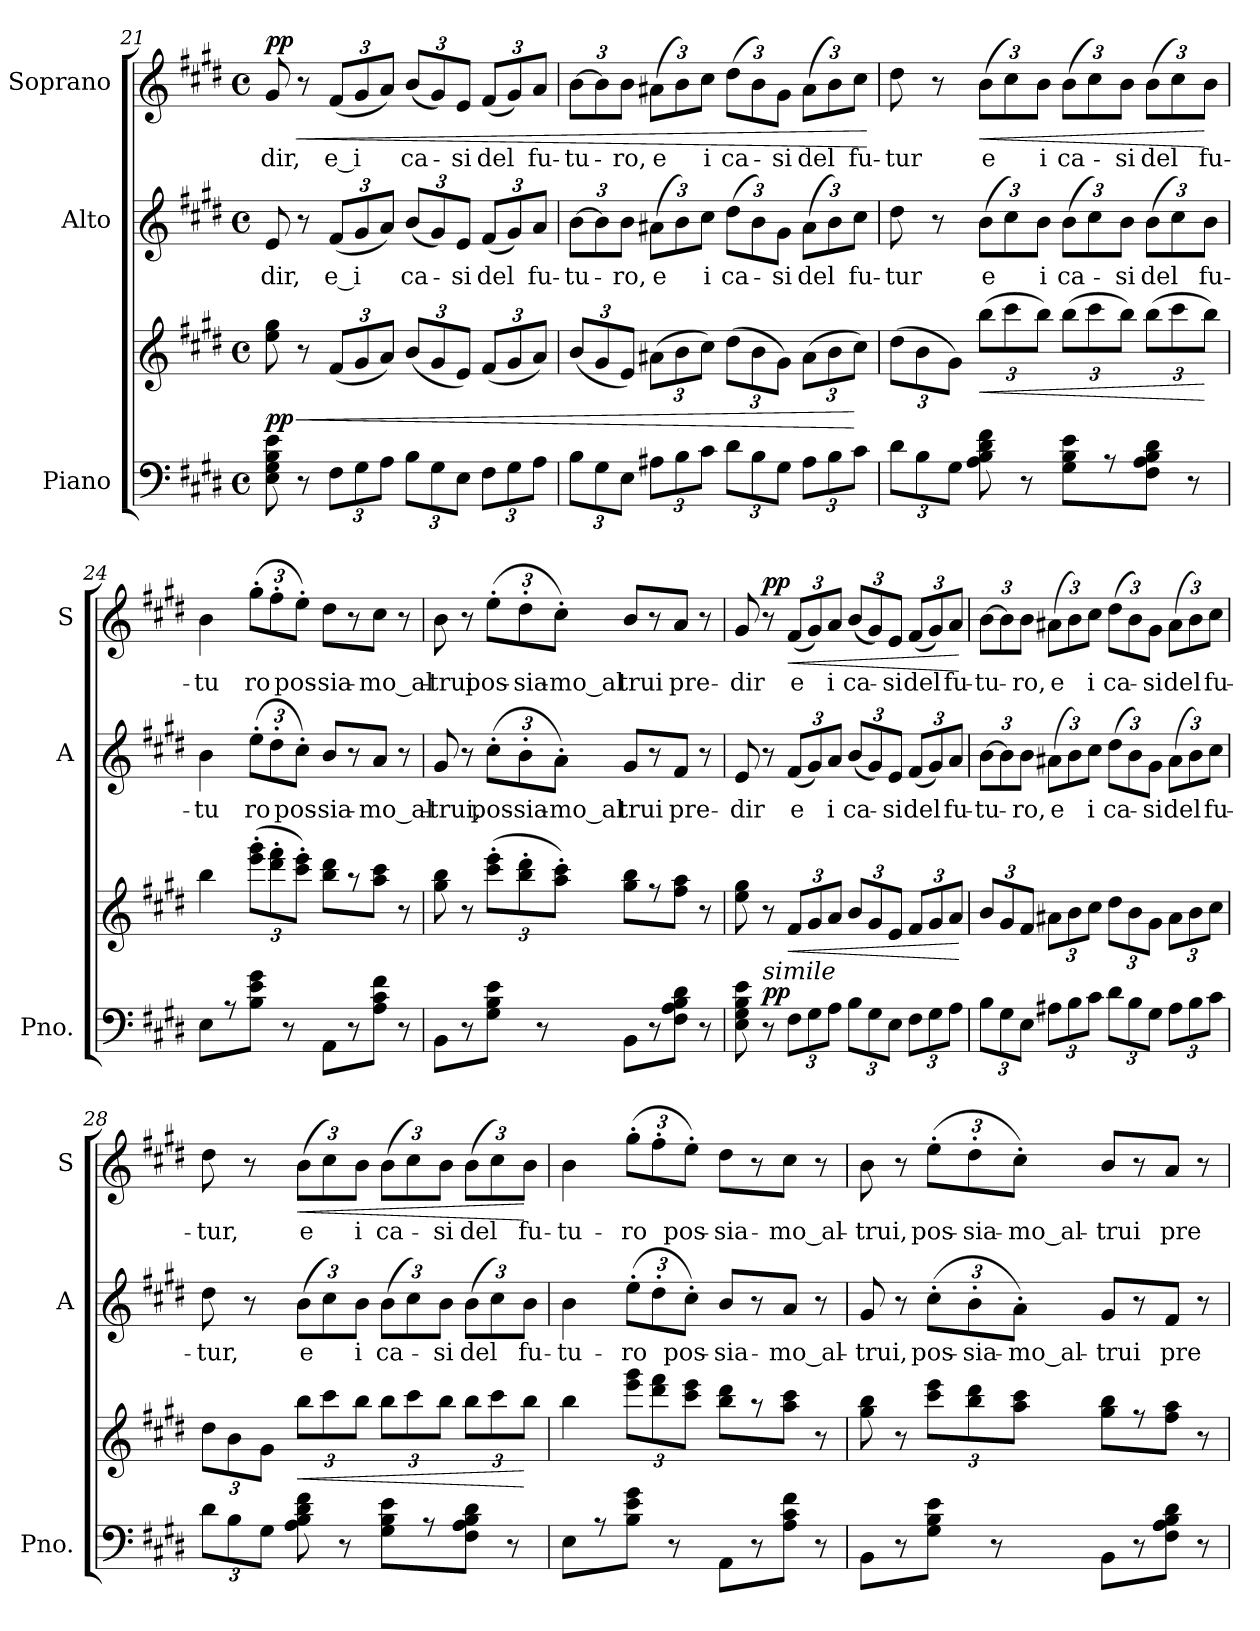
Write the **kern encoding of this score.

**kern	**kern	**dynam	**kern	**text	**kern	**text	**dynam
*part3	*part3	*part3	*part2	*part2	*part1	*part1	*part1
*staff4	*staff3	*staff3/4	*staff2	*staff2	*staff1	*staff1	*staff1
*I"Piano	*	*	*I"Alto	*	*I"Soprano	*	*
*I'Pno.	*	*	*I'A	*	*I'S	*	*
!!LO:PB:g=z
*clefF4	*clefG2	*	*clefG2	*	*clefG2	*	*
*k[f#c#g#d#]	*k[f#c#g#d#]	*	*k[f#c#g#d#]	*	*k[f#c#g#d#]	*	*
*E:	*E:	*	*E:	*	*E:	*	*
*M4/4	*M4/4	*	*M4/4	*	*M4/4	*	*
*met(c)	*met(c)	*	*met(c)	*	*met(c)	*	*
=21	=21	=21	=21	=21	=21	=21	=21
!	!	!LO:HP:b	!	!LO:LY:b	!	!LO:LY:b	!LO:HP:b
!	!	!LO:DY:n=1:b	!	!	!	!	!LO:DY:n=1:a
8E\ 8G#\ 8B\ 8e\	8ee\ 8gg#\	< pp	8e/	-dir,	8g#/	-dir,	< pp
8r	8r	.	8r	.	8r	.	.
!	!	!	!	!LO:LY:b	!	!LO:LY:b	!
12F#\L	(<12f#/L	.	(<12f#/L	e_i	(<12f#/L	e_i	.
12G#\	12g#/	.	12g#/	.	12g#/	.	.
12A\J	12a/J)	.	12a/J)	.	12a/J)	.	.
!	!	!	!	!LO:LY:b	!	!LO:LY:b	!
12B\L	(<12b/L	.	(<12b/L	ca-	(<12b/L	ca-	.
12G#\	12g#/	.	12g#/)	.	12g#/)	.	.
!	!	!	!	!LO:LY:b	!	!LO:LY:b	!
12E\J	12e/J)	.	12e/J	-si	12e/J	-si	.
!	!	!	!	!LO:LY:b	!	!LO:LY:b	!
12F#\L	(<12f#/L	.	(<12f#/L	del	(<12f#/L	del	.
12G#\	12g#/	.	12g#/)	.	12g#/)	.	.
!	!	!	!	!LO:LY:b	!	!LO:LY:b	!
12A\J	12a/J)	.	12a/J	fu-	12a/J	fu-	.
=22	=22	=22	=22	=22	=22	=22	=22
!	!	!	!	!LO:LY:b	!	!LO:LY:b	!
12B\L	(<12b/L	.	[12b\L	-tu-	[12b\L	-tu-	.
12G#\	12g#/	.	12b\]	.	12b\]	.	.
!	!	!	!	!LO:LY:b	!	!LO:LY:b	!
12E\J	12e/J)	.	12b\J	-ro,	12b\J	-ro,	.
!	!	!	!	!LO:LY:b	!	!LO:LY:b	!
12A#X\L	(>12a#X\L	.	(>12a#X\L	e	(>12a#X\L	e	.
12B\	12b\	.	12b\)	.	12b\)	.	.
!	!	!	!	!LO:LY:b	!	!LO:LY:b	!
12c#\J	12cc#\J)	.	12cc#\J	i	12cc#\J	i	.
!	!	!	!	!LO:LY:b	!	!LO:LY:b	!
12d#\L	(>12dd#\L	.	(>12dd#\L	ca-	(>12dd#\L	ca-	.
12B\	12b\	.	12b\)	.	12b\)	.	.
!	!	!	!	!LO:LY:b	!	!LO:LY:b	!
12G#\J	12g#\J)	.	12g#\J	-si	12g#\J	-si	.
!	!	!	!	!LO:LY:b	!	!LO:LY:b	!
12A#\L	(>12a#\L	.	(>12a#\L	del	(>12a#\L	del	.
12B\	12b\	.	12b\)	.	12b\)	.	.
!	!	!	!	!LO:LY:b	!	!LO:LY:b	!
12c#\J	12cc#\J)	[	12cc#\J	fu-	12cc#\J	fu-	.
.	.	.	.	.	.	.	[
!!LO:LB:g=z
=23	=23	=23	=23	=23	=23	=23	=23
!	!	!	!	!LO:LY:b	!	!LO:LY:b	!
12d#\L	(>12dd#\L	.	8dd#\	-tur	8dd#\	-tur	.
12B\	12b\	.	.	.	.	.	.
.	.	.	8r	.	8r	.	.
12G#\J	12g#\J)	.	.	.	.	.	.
!	!	!LO:HP:b	!	!LO:LY:b	!	!LO:LY:b	!LO:HP:b
8A\ 8B\ 8d#\ 8f#\	(>12bb\L	<	(>12b\L	e	(>12b\L	e	<
.	12ccc#\	.	12cc#\)	.	12cc#\)	.	.
8r	.	.	.	.	.	.	.
!	!	!	!	!LO:LY:b	!	!LO:LY:b	!
.	12bb\J)	.	12b\J	i	12b\J	i	.
!	!	!	!	!LO:LY:b	!	!LO:LY:b	!
8G#\ 8B\ 8e\L	(>12bb\L	.	(>12b\L	ca-	(<12b\L	ca-	.
.	12ccc#\	.	12cc#\)	.	12cc#\)	.	.
8r	.	.	.	.	.	.	.
!	!	!	!	!LO:LY:b	!	!LO:LY:b	!
.	12bb\J)	.	12b\J	-si	12b\J	-si	.
!	!	!	!	!LO:LY:b	!	!LO:LY:b	!
8F#\ 8A\ 8B\ 8d#\J	(>12bb\L	.	(>12b\L	del	(<12b\L	del	.
.	12ccc#\	.	12cc#\)	.	12cc#\)	.	.
8r	.	.	.	.	.	.	.
!	!	!	!	!LO:LY:b	!	!LO:LY:b	!
.	12bb\J)	[	12b\J	fu-	12b\J	fu-	[
=24	=24	=24	=24	=24	=24	=24	=24
!	!	!	!	!LO:LY:b	!	!LO:LY:b	!
8E\L	4bb\	.	4b\	-tu	4b\	-tu	.
8r	.	.	.	.	.	.	.
!	!	!	!	!LO:LY:b	!	!LO:LY:b	!
8B\ 8e\ 8g#\J	(>12eee\'> 12ggg#\'>L	.	(>12ee'>\L	ro	(>12gg#'>\L	ro	.
.	12ddd#\'> 12fff#\'>	.	12dd#'>\	.	12ff#'>\	.	.
8r	.	.	.	.	.	.	.
!	!	!	!	!LO:LY:b	!	!LO:LY:b	!
.	12ccc#\'> 12eee\'>J)	.	12cc#'>\J)	pos-	12ee'>\J)	pos-	.
!	!	!	!	!LO:LY:b	!	!LO:LY:b	!
8AA\L	8bb\ 8ddd#\L	.	8b/L	-sia-	8dd#\L	-sia-	.
8r	8r	.	8r	.	8r	.	.
!	!	!	!	!LO:LY:b	!	!LO:LY:b	!
8A\ 8c#\ 8f#\J	8aa\ 8ccc#\J	.	8a/J	-mo_al-	8cc#\J	-mo_al-	.
8r	8r	.	8r	.	8r	.	.
!!LO:PB:g=z
=25	=25	=25	=25	=25	=25	=25	=25
!	!	!	!	!LO:LY:b	!	!LO:LY:b	!
8BB\L	8gg#\ 8bb\	.	8g#/	-trui,	8b\	-trui	.
8r	8r	.	8r	.	8r	.	.
!	!	!	!	!LO:LY:b	!	!LO:LY:b	!
8G#\ 8B\ 8e\J	(>12ccc#\'> 12eee\'>L	.	(>12cc#'>\L	pos-	(>12ee'>\L	pos-	.
!	!	!	!	!LO:LY:b	!	!LO:LY:b	!
.	12bb\'> 12ddd#\'>	.	12b'>\	-sia-	12dd#'>\	-sia-	.
8r	.	.	.	.	.	.	.
!	!	!	!	!LO:LY:b	!	!LO:LY:b	!
.	12aa\'> 12ccc#\'>J)	.	12a'>\J)	-mo_al-	12cc#'>\J)	-mo_al-	.
!	!	!	!	!LO:LY:b	!	!LO:LY:b	!
8BB\L	8gg#\ 8bb\L	.	8g#/L	-trui	8b/L	-trui	.
8r	8r	.	8r	.	8r	.	.
!	!	!	!	!LO:LY:b	!	!LO:LY:b	!
8F#\ 8A\ 8B\ 8d#\J	8ff#\ 8aa\J	.	8f#/J	pre-	8a/J	pre-	.
8r	8r	.	8r	.	8r	.	.
=26	=26	=26	=26	=26	=26	=26	=26
!	!	!	!	!LO:LY:b	!	!LO:LY:b	!
8E\ 8G#\ 8B\ 8e\	8ee\ 8gg#\	.	8e/	-dir	8g#/	-dir	.
!	!LO:TX:b:i:t=simile	!	!	!	!	!	!
!	!	!LO:DY:a=2	!	!	!	!	!LO:DY:a
8r	8r	pp	8r	.	8r	.	pp
!	!	!LO:HP:b	!	!LO:LY:b	!	!LO:LY:b	!LO:HP:b
12F#\L	12f#/L	<	(<12f#/L	e	(<12f#/L	e	<
12G#\	12g#/	.	12g#/)	.	12g#/)	.	.
!	!	!	!	!LO:LY:b	!	!LO:LY:b	!
12A\J	12a/J	.	12a/J	i	12a/J	i	.
!	!	!	!	!LO:LY:b	!	!LO:LY:b	!
12B\L	12b/L	.	(<12b/L	ca-	(>12b/L	ca-	.
12G#\	12g#/	.	12g#/)	.	12g#/)	.	.
!	!	!	!	!LO:LY:b	!	!LO:LY:b	!
12E\J	12e/J	.	12e/J	-si	12e/J	-si	.
!	!	!	!	!LO:LY:b	!	!LO:LY:b	!
12F#\L	12f#/L	.	(<12f#/L	del	(<12f#/L	del	.
12G#\	12g#/	.	12g#/)	.	12g#/)	.	.
!	!	!	!	!LO:LY:b	!	!LO:LY:b	!
12A\J	12a/J	.	12a/J	fu-	12a/J	fu-	.
.	.	[	.	.	.	.	[
!!LO:LB:g=z
=27	=27	=27	=27	=27	=27	=27	=27
!	!	!	!	!LO:LY:b	!	!LO:LY:b	!
12B\L	12b/L	.	[12b\L	-tu-	[12b\L	-tu-	.
12G#\	12g#/	.	12b\]	.	12b\]	.	.
!	!	!	!	!LO:LY:b	!	!LO:LY:b	!
12E\J	12f#/J	.	12b\J	-ro,	12b\J	-ro,	.
!	!	!	!	!LO:LY:b	!	!LO:LY:b	!
12A#X\L	12a#X\L	.	(>12a#X\L	e	(>12a#X\L	e	.
12B\	12b\	.	12b\)	.	12b\)	.	.
!	!	!	!	!LO:LY:b	!	!LO:LY:b	!
12c#\J	12cc#\J	.	12cc#\J	i	12cc#\J	i	.
!	!	!	!	!LO:LY:b	!	!LO:LY:b	!
12d#\L	12dd#\L	.	(>12dd#\L	ca-	(>12dd#\L	ca-	.
12B\	12b\	.	12b\)	.	12b\)	.	.
!	!	!	!	!LO:LY:b	!	!LO:LY:b	!
12G#\J	12g#\J	.	12g#\J	-si	12g#\J	-si	.
!	!	!	!	!LO:LY:b	!	!LO:LY:b	!
12A#\L	12a#\L	.	(>12a#\L	del	(>12a#\L	del	.
12B\	12b\	.	12b\)	.	12b\)	.	.
!	!	!	!	!LO:LY:b	!	!LO:LY:b	!
12c#\J	12cc#\J	.	12cc#\J	fu-	12cc#\J	fu-	.
=28	=28	=28	=28	=28	=28	=28	=28
!	!	!	!	!LO:LY:b	!	!LO:LY:b	!
12d#\L	12dd#\L	.	8dd#\	-tur,	8dd#\	-tur,	.
12B\	12b\	.	.	.	.	.	.
.	.	.	8r	.	8r	.	.
12G#\J	12g#\J	.	.	.	.	.	.
!	!	!LO:HP:b	!	!LO:LY:b	!	!LO:LY:b	!LO:HP:b
8A\ 8B\ 8d#\ 8f#\	12bb\L	<	(>12b\L	e	(>12b\L	e	<
.	12ccc#\	.	12cc#\)	.	12cc#\)	.	.
8r	.	.	.	.	.	.	.
!	!	!	!	!LO:LY:b	!	!LO:LY:b	!
.	12bb\J	.	12b\J	i	12b\J	i	.
!	!	!	!	!LO:LY:b	!	!LO:LY:b	!
8G#\ 8B\ 8e\L	12bb\L	.	(>12b\L	ca-	(<12b\L	ca-	.
.	12ccc#\	.	12cc#\)	.	12cc#\)	.	.
8r	.	.	.	.	.	.	.
!	!	!	!	!LO:LY:b	!	!LO:LY:b	!
.	12bb\J	.	12b\J	-si	12b\J	-si	.
!	!	!	!	!LO:LY:b	!	!LO:LY:b	!
8F#\ 8A\ 8B\ 8d#\J	12bb\L	.	(>12b\L	del	(>12b\L	del	.
.	12ccc#\	.	12cc#\)	.	12cc#\)	.	.
8r	.	.	.	.	.	.	.
!	!	!	!	!LO:LY:b	!	!LO:LY:b	!
.	12bb\J	[	12b\J	fu-	12b\J	fu-	[
!!LO:PB:g=z
=29	=29	=29	=29	=29	=29	=29	=29
!	!	!	!	!LO:LY:b	!	!LO:LY:b	!
8E\L	4bb\	.	4b\	-tu-	4b\	-tu-	.
8r	.	.	.	.	.	.	.
!	!	!	!	!LO:LY:b	!	!LO:LY:b	!
8B\ 8e\ 8g#\J	12eee\ 12ggg#\L	.	(>12ee'>\L	-ro	(>12gg#'>\L	-ro	.
.	12ddd#\ 12fff#\	.	12dd#'>\	.	12ff#'>\	.	.
8r	.	.	.	.	.	.	.
!	!	!	!	!LO:LY:b	!	!LO:LY:b	!
.	12ccc#\ 12eee\J	.	12cc#'>\J)	pos-	12ee'>\J)	pos-	.
!	!	!	!	!LO:LY:b	!	!LO:LY:b	!
8AA\L	8bb\ 8ddd#\L	.	8b/L	-sia-	8dd#\L	-sia-	.
8r	8r	.	8r	.	8r	.	.
!	!	!	!	!LO:LY:b	!	!LO:LY:b	!
8A\ 8c#\ 8f#\J	8aa\ 8ccc#\J	.	8a/J	-mo_al-	8cc#\J	-mo_al-	.
8r	8r	.	8r	.	8r	.	.
=30	=30	=30	=30	=30	=30	=30	=30
!	!	!	!	!LO:LY:b	!	!LO:LY:b	!
8BB\L	8gg#\ 8bb\	.	8g#/	-trui,	8b\	-trui,	.
8r	8r	.	8r	.	8r	.	.
!	!	!	!	!LO:LY:b	!	!LO:LY:b	!
8G#\ 8B\ 8e\J	12ccc#\ 12eee\L	.	(>12cc#'>\L	pos-	(>12ee'>\L	pos-	.
!	!	!	!	!LO:LY:b	!	!LO:LY:b	!
.	12bb\ 12ddd#\	.	12b'>\	-sia-	12dd#'>\	-sia-	.
8r	.	.	.	.	.	.	.
!	!	!	!	!LO:LY:b	!	!LO:LY:b	!
.	12aa\ 12ccc#\J	.	12a'>\J)	-mo_al-	12cc#'>\J)	-mo_al-	.
!	!	!	!	!LO:LY:b	!	!LO:LY:b	!
8BB\L	8gg#\ 8bb\L	.	8g#/L	-trui	8b/L	-trui	.
8r	8r	.	8r	.	8r	.	.
!	!	!	!	!LO:LY:b	!	!LO:LY:b	!
8F#\ 8A\ 8B\ 8d#\J	8ff#\ 8aa\J	.	8f#/J	pre-	8a/J	pre-	.
8r	8r	.	8r	.	8r	.	.
=	=	=	=	=	=	=	=
*-	*-	*-	*-	*-	*-	*-	*-
